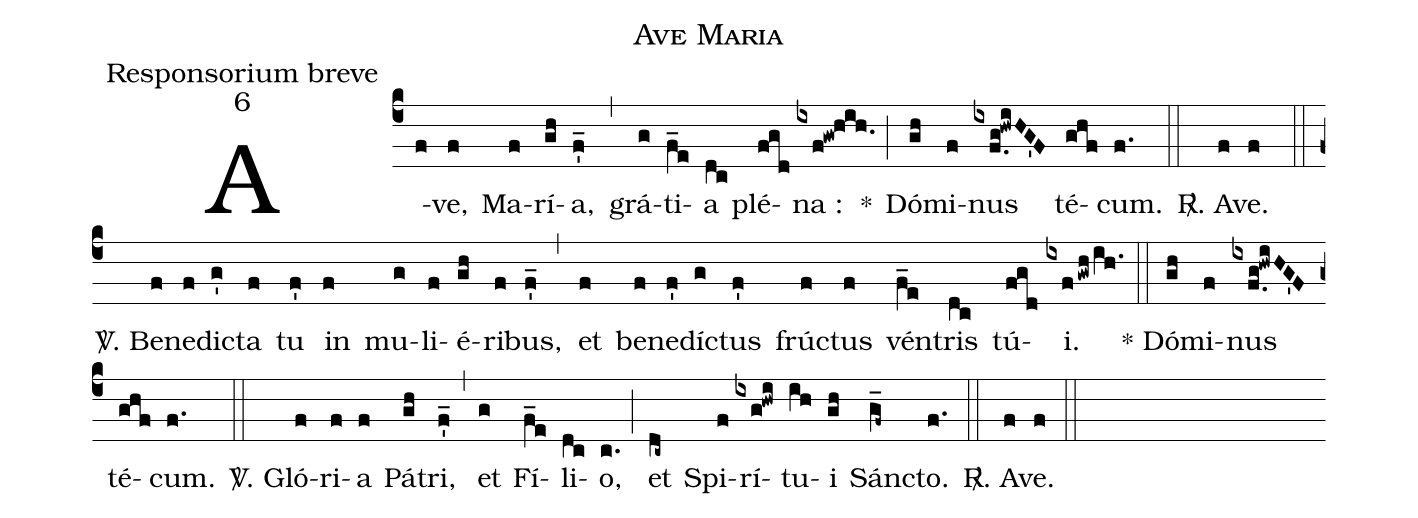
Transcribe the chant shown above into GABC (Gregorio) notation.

name:Ave Maria ;
office-part:Responsorium breve;
mode:6;
%%
(c4)A(f)ve,(f) Ma(f)rí(gh)a,(f'_) (,) grá(g)ti(f_e)a(dc) plé(fgd)na :(ixf!gw!hih.) *(;) Dó(gh)mi(f)nus(ixf.g!hwiHG'F) té(ghf)cum.(f.) (::)
<sp>R/</sp>. A(f)ve.(f) (::)
<sp>V/</sp>. Be(f)ne(f)dic(g')ta(f) tu(f') in(f) mu(g)li(f)é(gh)ri(f)bus,(f'_) (,) et(f) be(f)ne(f')díc(g)tus(f') frúc(f)tus(f) vén(f_e)tris(dc) tú(fgd)i.(ixfgwhih.) (::)
* Dó(gh)mi(f)nus(ixf.g!hwiHG'F) té(ghf)cum.(f.) (::)
<sp>V/</sp>. Gló(f)ri(f)a(f) Pá(gh)tri,(f'_) (,) et(g) Fí(f_e)li(dc)o,(c.) (;)et(dc~) Spi(f)rí(ixg!hwi)tu(ih)i(gh) Sánc(g_f~)to.(f.) (::)
<sp>R/</sp>. A(f)ve.(f) (::)
